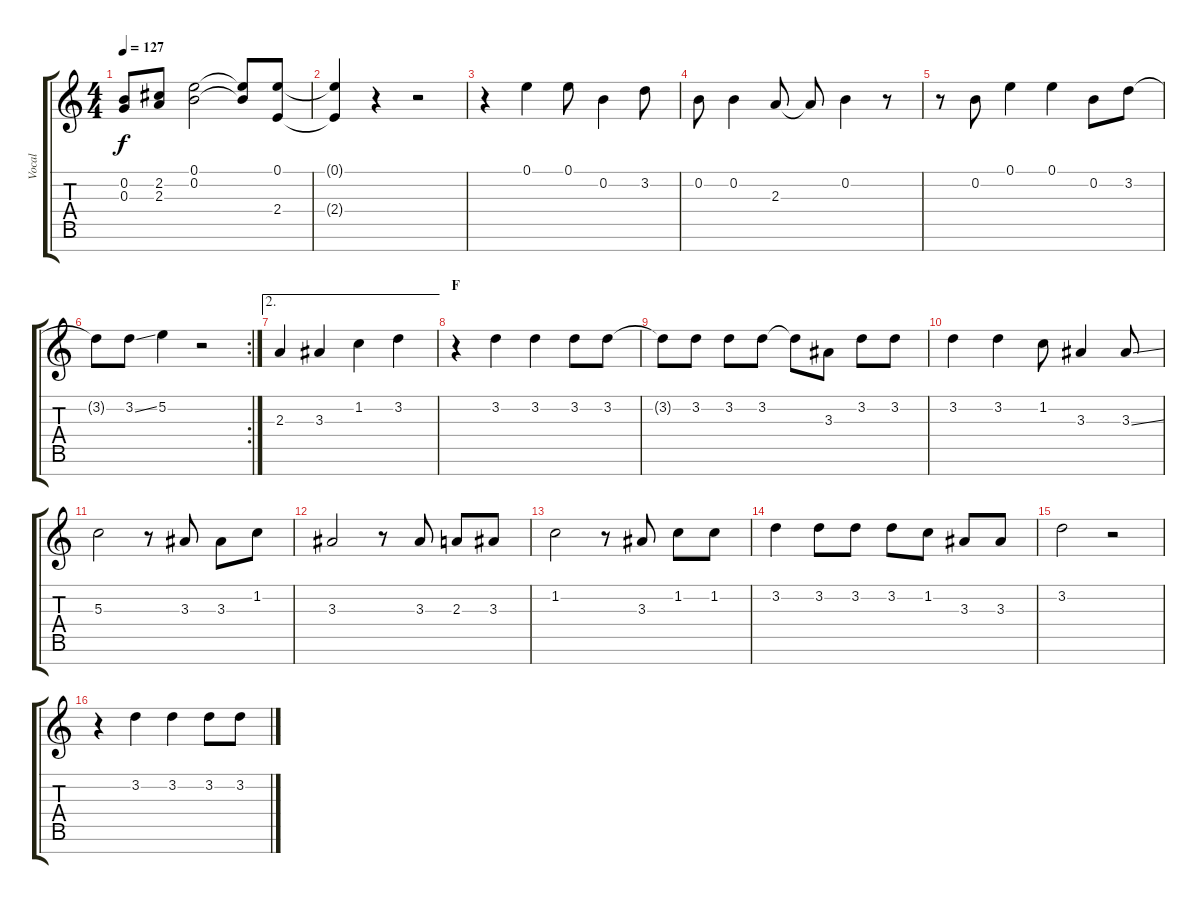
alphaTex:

\track ("Vocal" "Vocal") {instrument flute}
\staff {score tabs}
\tuning (E5 B4 G4 D4 A3 E3 B2) {hide}
\ts (4 4)
\tempo 127
\clef g2
\ks c
(0.2 0.3).8{dy f} (2.2 2.3).8 (0.1 0.2).2 (0.1{t} 0.2{t}).8 (0.1 2.4).8 |
(0.1{t} 2.4{t}).4 r.4 r.2 |
r.4 0.1.4 0.1.8 0.2.4 3.2.8 |
0.2.8 0.2.4 2.3.8 2.3{t}.8 0.2.4 r.8 |
r.8 0.2.8 0.1.4 0.1.4 0.2.8 3.2.8 |
\rc 2
3.2{t}.8 3.2{ss}.8 5.2.4 r.2 |
\ae 2
2.3.4 3.3.4 1.2.4 3.2.4 |
\section ("" "F")
r.4 3.2.4 3.2.4 3.2.8 3.2.8 |
3.2{t}.8 3.2.8 3.2.8 3.2.8 3.2{t}.8 3.3.8 3.2.8 3.2.8 |
3.2.4 3.2.4 1.2.8 3.3.4 3.3{ss}.8 |
5.3.2 r.8 3.3.8 3.3.8 1.2.8 |
3.3.2 r.8 3.3.8 2.3.8 3.3.8 |
1.2.2 r.8 3.3.8 1.2.8 1.2.8 |
3.2.4 3.2.8 3.2.8 3.2.8 1.2.8 3.3.8 3.3.8 |
3.2.2 r.2 |
r.4 3.2.4 3.2.4 3.2.8 3.2.8
